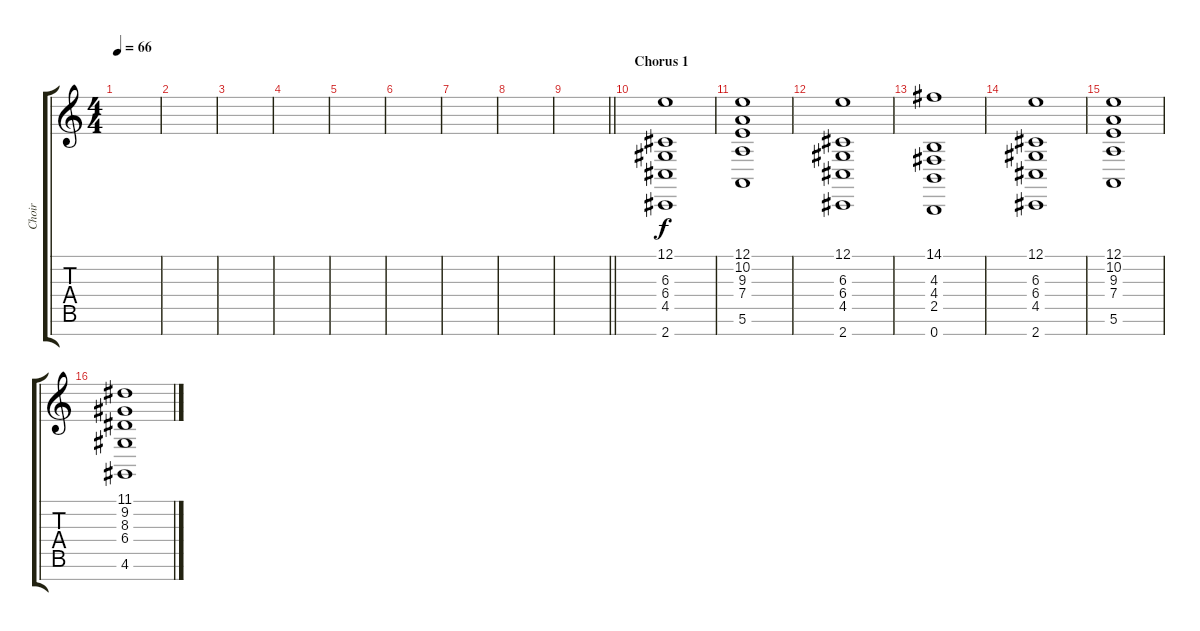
\track ("Choir" "Choir") {instrument choiraahs}
\staff {score tabs}
\tuning (E4 B3 G3 D3 A2 E2 B1) {hide}
\ts (4 4)
\tempo 66
\clef g2
\ks c
|
|
|
|
|
|
|
|
\barLineRight lightlight
|
\section ("" "Chorus 1")
(12.1 6.3 6.4 4.5 2.7).1 |
(12.1 10.2 9.3 7.4 5.6).1 |
(12.1 6.3 6.4 4.5 2.7).1 |
(14.1 4.3 4.4 2.5 0.7).1 |
(12.1 6.3 6.4 4.5 2.7).1 |
(12.1 10.2 9.3 7.4 5.6).1 |
(11.1 9.2 8.3 6.4 4.6).1
